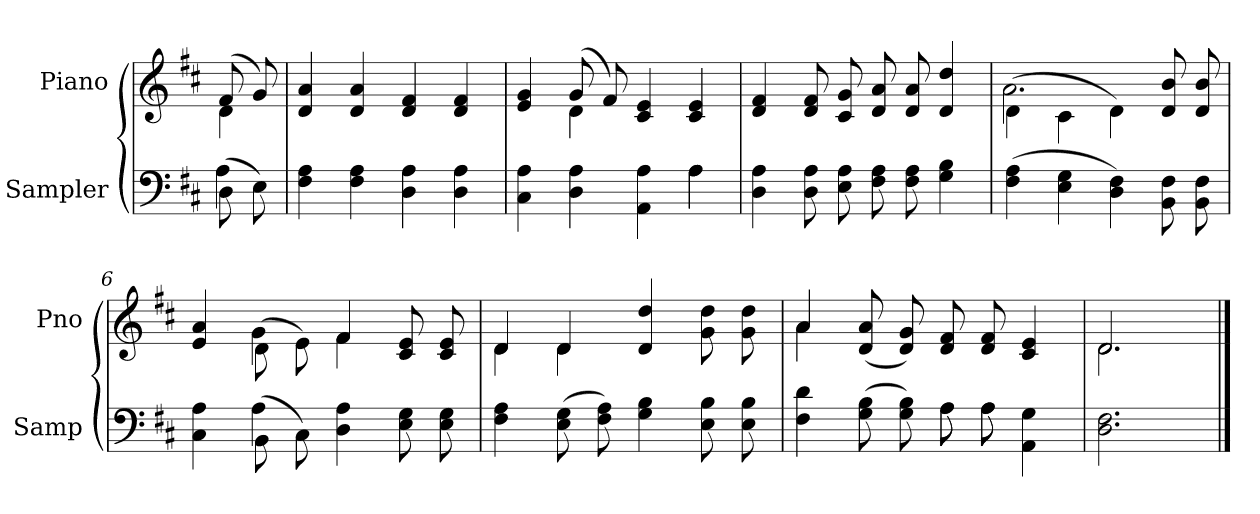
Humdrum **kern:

**kern	**kern
*part2	*part1
*staff2	*staff1
*I"Sampler	*I"Piano
*I'Samp	*I'Pno
*clefF4	*clefG2
*k[f#c#]	*k[f#c#]
*D:	*D:
=1	=1
*^	*^
(8D\	4A	(8f#/	4d
8E\)	.	8g/)	.
*v	*v	*	*
*	*v	*v
=2	=2
4F# 4A	4d 4a
4F# 4A	4d 4a
4D 4A	4d 4f#
4D 4A	4d 4f#
=3	=3
*^	*^
4C# 4A	2.ryy	4e 4g	4ryy
4D 4A	.	(8g/	4d
.	.	8f#/)	.
4AA 4A	.	4c# 4e	2ryy
4A\	4A	4c# 4e	.
*v	*v	*	*
*	*v	*v
=4	=4
4D 4A	4d 4f#
8D 8A	8d 8f#
8E 8A	8c# 8g
8F# 8A	8d 8a
8F# 8A	8d 8a
4G 4B	4d 4dd
=5	=5
*	*^
(4F# 4A	(4d\	2.a
4E 4G	4c#\	.
4D 4F#)	4d\)	.
8BB 8F#	8d 8b	4ryy
8BB 8F#	8d 8b	.
=6	=6	=6
*^	*	*
4C# 4A	4ryy	4e 4a	4ryy
(8BB\	4A	(8d\	4g
8C#\)	.	8e\)	.
4D 4A	2ryy	4f#/	4f#
8E 8G	.	8c# 8e	4ryy
8E 8G	.	8c# 8e	.
*v	*v	*	*
=7	=7	=7
4F# 4A	4d/	4d
(8E\ 8G\	4d/	4d
8F#\ 8A\)	.	.
4G 4B	4d 4dd	2ryy
8E 8B	8g 8dd	.
8E 8B	8g 8dd	.
=8	=8	=8
*^	*	*
4F# 4d	2ryy	4a/	4a
(8G\ 8B\	.	(8d/ 8a/	2.ryy
8G\ 8B\)	.	8d/ 8g/)	.
8A\	8A	8d 8f#	.
8A\	8A	8d 8f#	.
4AA 4G	4ryy	4c# 4e	.
*v	*v	*	*
=9	=9	=9
2.D 2.F#	2.d/	2.d
*	*v	*v
==	==
*-	*-
